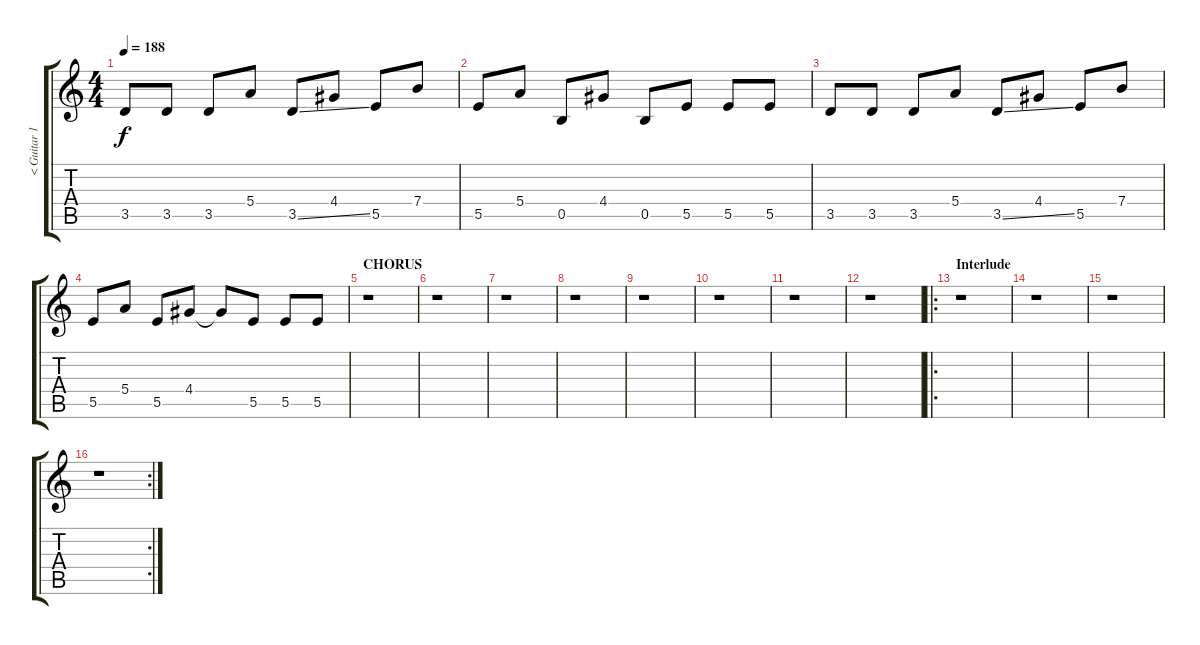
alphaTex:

\track ("< Guitar 1 >" "< Guitar 1") {instrument electricguitarclean}
\staff {score tabs}
\tuning (E4 B3 Ab3 E3 B2 E2) {hide}
\ts (4 4)
\tempo 188
\clef g2
\ks c
3.5.8{dy f} 3.5.8 3.5.8 5.4.8 3.5{ss}.8 4.4.8 5.5.8 7.4.8 |
5.5.8 5.4.8 0.5.8 4.4.8 0.5.8 5.5.8 5.5.8 5.5.8 |
3.5.8 3.5.8 3.5.8 5.4.8 3.5{ss}.8 4.4.8 5.5.8 7.4.8 |
5.5.8 5.4.8 5.5.8 4.4.8 4.4{t}.8 5.5.8 5.5.8 5.5.8 |
\section ("" "CHORUS")
r.1 |
r.1 |
r.1 |
r.1 |
r.1 |
r.1 |
r.1 |
r.1 |
\ro
\section ("" "Interlude")
r.1 |
r.1 |
r.1 |
\rc 2
r.1
